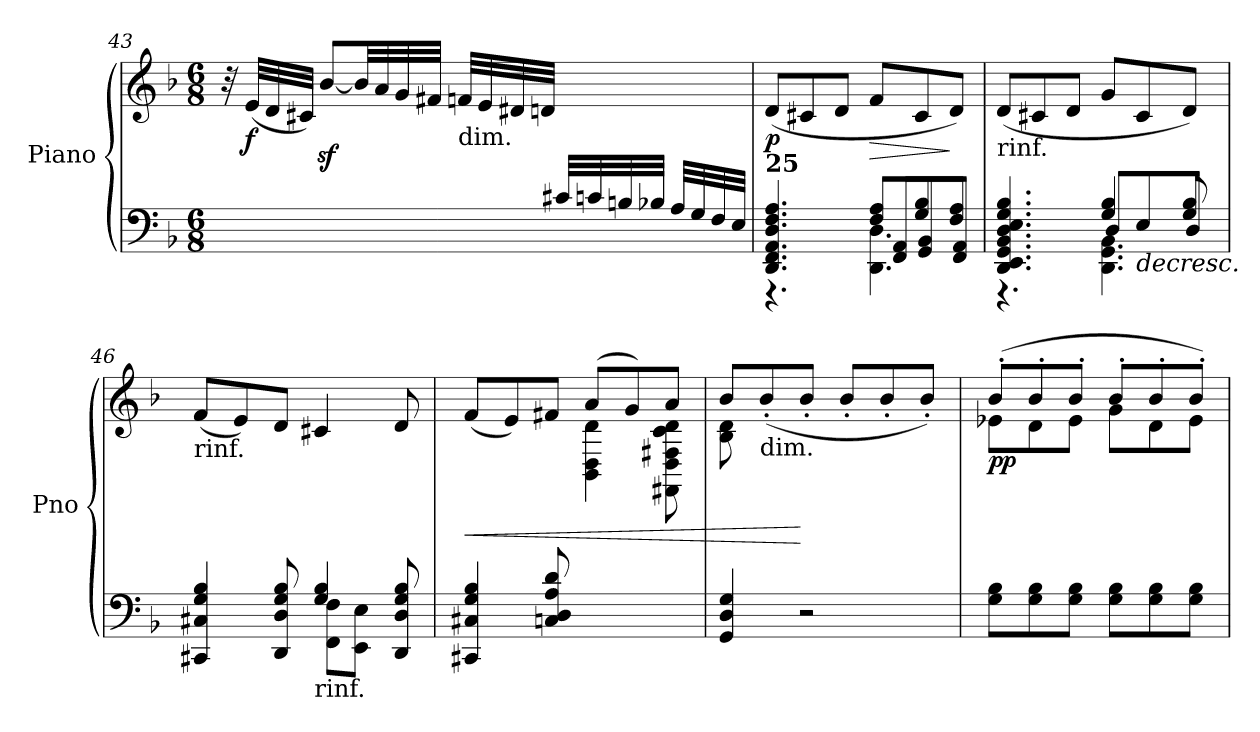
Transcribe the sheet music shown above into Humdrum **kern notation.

**kern	**kern	**dynam
*part1	*part1	*part1
*staff2	*staff1	*staff1/2
*I"Piano	*	*
*I'Pno	*	*
*clefF4	*clefG2	*
*k[b-]	*k[b-]	*
*F:	*F:	*
*M6/8	*M6/8	*
=43	=43	=43
*^	*	*
2ryy	2.ryy	32r	.
!	!	!	!LO:DY:b
.	.	(<32e/LLL	f
.	.	32d/	.
.	.	32c#X/JJJ)	.
.	.	[8b-z</L	.
.	.	(<32b-/LL]	.
.	.	32a/	.
.	.	32g/	.
.	.	32f#X/JJJ	.
!	!	!LO:TX:b:t=dim.	!
.	.	32fn/LLL	.
.	.	32e/	.
.	.	32d#X/	.
.	.	32dn/JJJ	.
32c#/LLL	.	4ryy	.
32cn/	.	.	.
32Bn/	.	.	.
32B-X/JJJ	.	.	.
32A/LLL	.	.	.
32G/	.	.	.
32F/	.	.	.
32E/JJJ)	.	.	.
=44	=44	=44	=44
*	*^	*	*
!	!	!	!LO:TX:b:B:t=25	!
!	!	!	!	!LO:DY:b
4.DD/ 4.FF/ 4.AA/ 4.D/ 4.F/ 4.A/	4.r	4.ryy	(<8d/L	p
.	.	.	8c#X/	.
.	.	.	8d/J	.
!	!	!	!	!LO:HP:b
8F/ 8A/L	4.DD\ 4.D\	8FF/ 8AA/L	8f/L	>
8G/ 8B-/	.	8GG/ 8BB-/	8c#/	.
8F/ 8A/J	.	8FF/ 8AA/J	8d/J)	]
!!LO:LB:g=z
=45	=45	=45	=45	=45
!	!	!	!LO:TX:b:t=rinf.	!
4.DD/ 4.EE/ 4.GG/ 4.BB-/ 4.D/ 4.E/ 4.G/ 4.B-/	4.r	4.ryy	(<8d/L	.
.	.	.	8c#X/	.
.	.	.	8d/J	.
4G/ 4B-/	4.DD\ 4.GG\ 4.BB-\	8D/L	8g/L	.
!	!	!	!	!LO:HP:b=2
.	.	8E/	8c#/	>
8G/ 8B-/	.	8D/J	8d/J)	.
=46	=46	=46	=46	=46
!	!	!	!LO:TX:b:t=rinf.	!
*	*v	*v	*	*
4CC#X/ 4C#X/ 4G/ 4B-/	4.ryy	(<8f/L	.
.	.	8e/)	.
8DD/ 8D/ 8G/ 8B-/	.	8d/J	.
!LO:TX:b:t=rinf.	!	!	!
4G/ 4B-/	8FF\ 8F\L	4c#X/	.
.	8EE\ 8E\J	.	.
8DD/ 8D/ 8G/ 8B-/	8ryy	8d/	.
=47	=47	=47	=47
!	!	!	!LO:HP:b
*v	*v	*^	*
4CC#X/ 4C#X/ 4G/ 4B-/	(<8f/L	4.ryy	<
.	8e/)	.	.
8Cn/ 8D/ 8A/ 8d/	8f#X/J	.	.
4.ryy	(<8a/L	4BB-\ 4D\ 4d\	.
.	8g/)	.	.
.	8a/J	8FF#X\ 8D\ 8F#X\ 8c\ 8d\	]
=48	=48	=48	=48
4GG/ 4D/ 4G/	8b-/L	8B-\ 8d\	.
!	!LO:TX:b:t=dim.	!	!
.	(>8b-'/	2ryy	.
2r	8b-'/J	.	[
.	8b-'/L	.	.
.	8b-'/	.	.
.	8b-'/J)	8ryy	.
=49	=49	=49	=49
!	!	!	!LO:DY:b
8G\ 8B-\L	(>8b-'/L	8e-X\L	pp
8G\ 8B-\	8b-'/	8d\	.
8G\ 8B-\J	8b-'/J	8e-\J	.
8G\ 8B-\L	8b-'/L	8g\L	.
8G\ 8B-\	8b-'/	8d\	.
8G\ 8B-\J	8b-'/J)	8e-\J	.
*	*v	*v	*
=	=	=
*-	*-	*-
